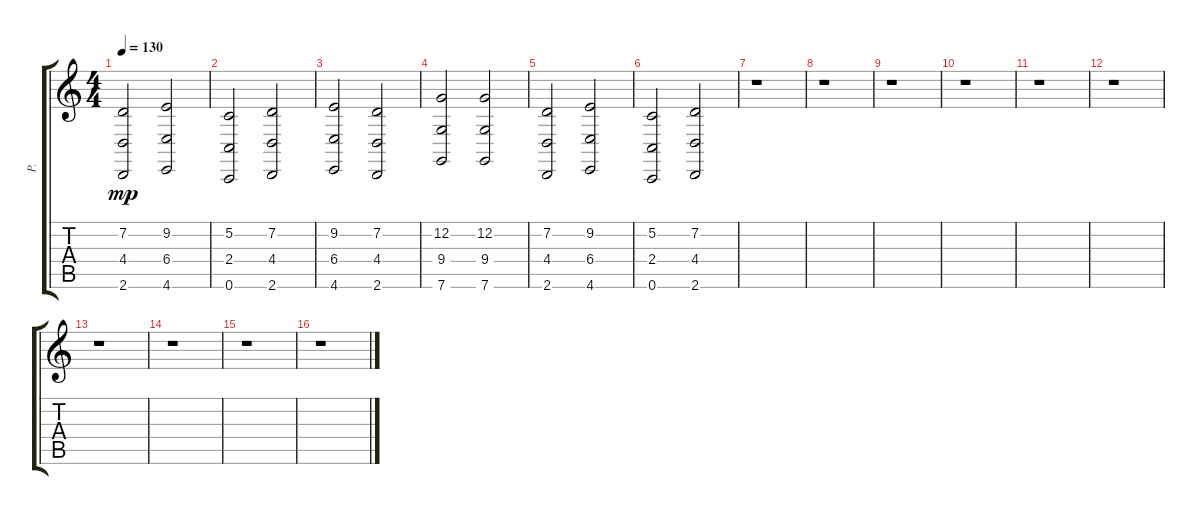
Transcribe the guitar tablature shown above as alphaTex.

\track ("        P. Lof (organ)" "        P.") {instrument churchorgan}
\staff {score tabs}
\tuning (C4 G3 Eb3 Bb2 F2 C2) {hide}
\ts (4 4)
\tempo 130
\clef g2
\ks c
(7.2 4.4 2.6).2{dy mp} (9.2 6.4 4.6).2 |
(5.2 2.4 0.6).2 (7.2 4.4 2.6).2 |
(9.2 6.4 4.6).2 (7.2 4.4 2.6).2 |
(12.2 9.4 7.6).2 (12.2 9.4 7.6).2 |
(7.2 4.4 2.6).2 (9.2 6.4 4.6).2 |
(5.2 2.4 0.6).2 (7.2 4.4 2.6).2 |
r.1 |
r.1 |
r.1 |
r.1 |
r.1 |
r.1 |
r.1 |
r.1 |
r.1 |
r.1
